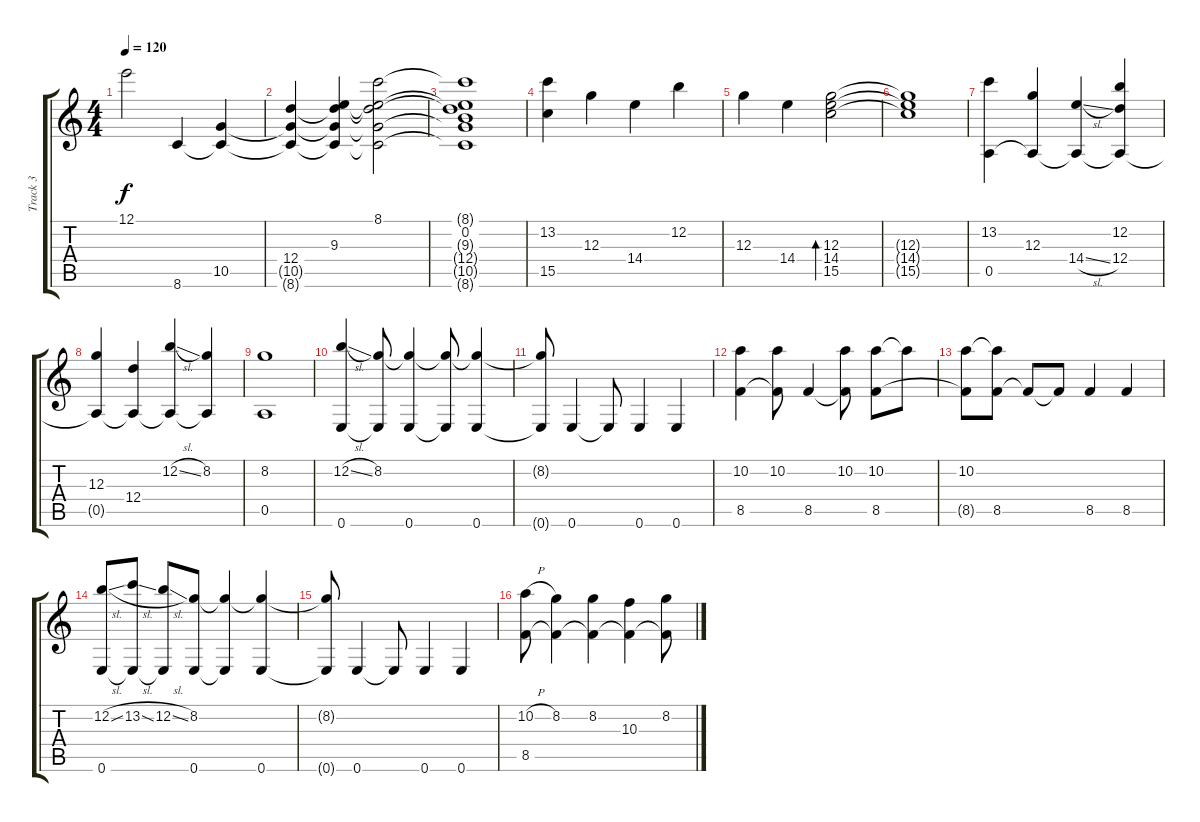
\track ("Track 3" "Track 3") {instrument contrabass}
\staff {score tabs}
\tuning (E4 B3 G3 D3 A2 E2) {hide}
\ts (4 4)
\tempo 120
\clef g2
\ks c
12.1.2{dy f} 8.6.4 (10.5 8.6{t}).4 |
(12.4 10.5{t} 8.6{t}).4 (9.3 12.4{t} 10.5{t} 8.6{t}).4 (8.1 9.3{t} 12.4{t} 10.5{t} 8.6{t}).2 |
(8.1{t} 0.2 9.3{t} 12.4{t} 10.5{t} 8.6{t}).1 |
(13.2 15.5).4 12.3.4 14.4.4 12.2.4 |
12.3.4 14.4.4 (12.3 14.4 15.5).2{bd 480} |
(12.3{t} 14.4{t} 15.5{t}).1 |
(13.2 0.5).4 (12.3 0.5{t}).4 (14.4{sl} 0.5{t}).4 (12.2 12.4 0.5{t}).4 |
(12.3 0.5{t}).4 (12.4 0.5{t}).4 (12.2{sl} 0.5{t}).4 (8.2 0.5{t}).4 |
(8.2 0.5).1 |
(12.2{sl} 0.6).4 (8.2 0.6{t}).8 (8.2{t} 0.6).4 (8.2{t} 0.6{t}).8 (8.2{t} 0.6).4 |
(8.2{t} 0.6{t}).8 0.6.4 0.6{t}.8 0.6.4 0.6.4 |
(10.2 8.5).4 (10.2 8.5{t}).8 8.5.4 (10.2 8.5{t}).8 (10.2 8.5).8 10.2{t}.8 |
(10.2 8.5{t}).8 (10.2{t} 8.5).8 8.5{t}.8 8.5{t}.8 8.5.4 8.5.4 |
(12.2{sl} 0.6).8 (13.2{sl} 0.6{t}).8 (12.2{sl} 0.6{t}).8 (8.2 0.6).8 (8.2{t} 0.6{t}).4 (8.2{t} 0.6).4 |
(8.2{t} 0.6{t}).8 0.6.4 0.6{t}.8 0.6.4 0.6.4 |
(10.2{h} 8.5).8 (8.2 8.5{t}).4 (8.2 8.5{t}).4 (10.3 8.5{t}).4 (8.2 8.5{t}).8
